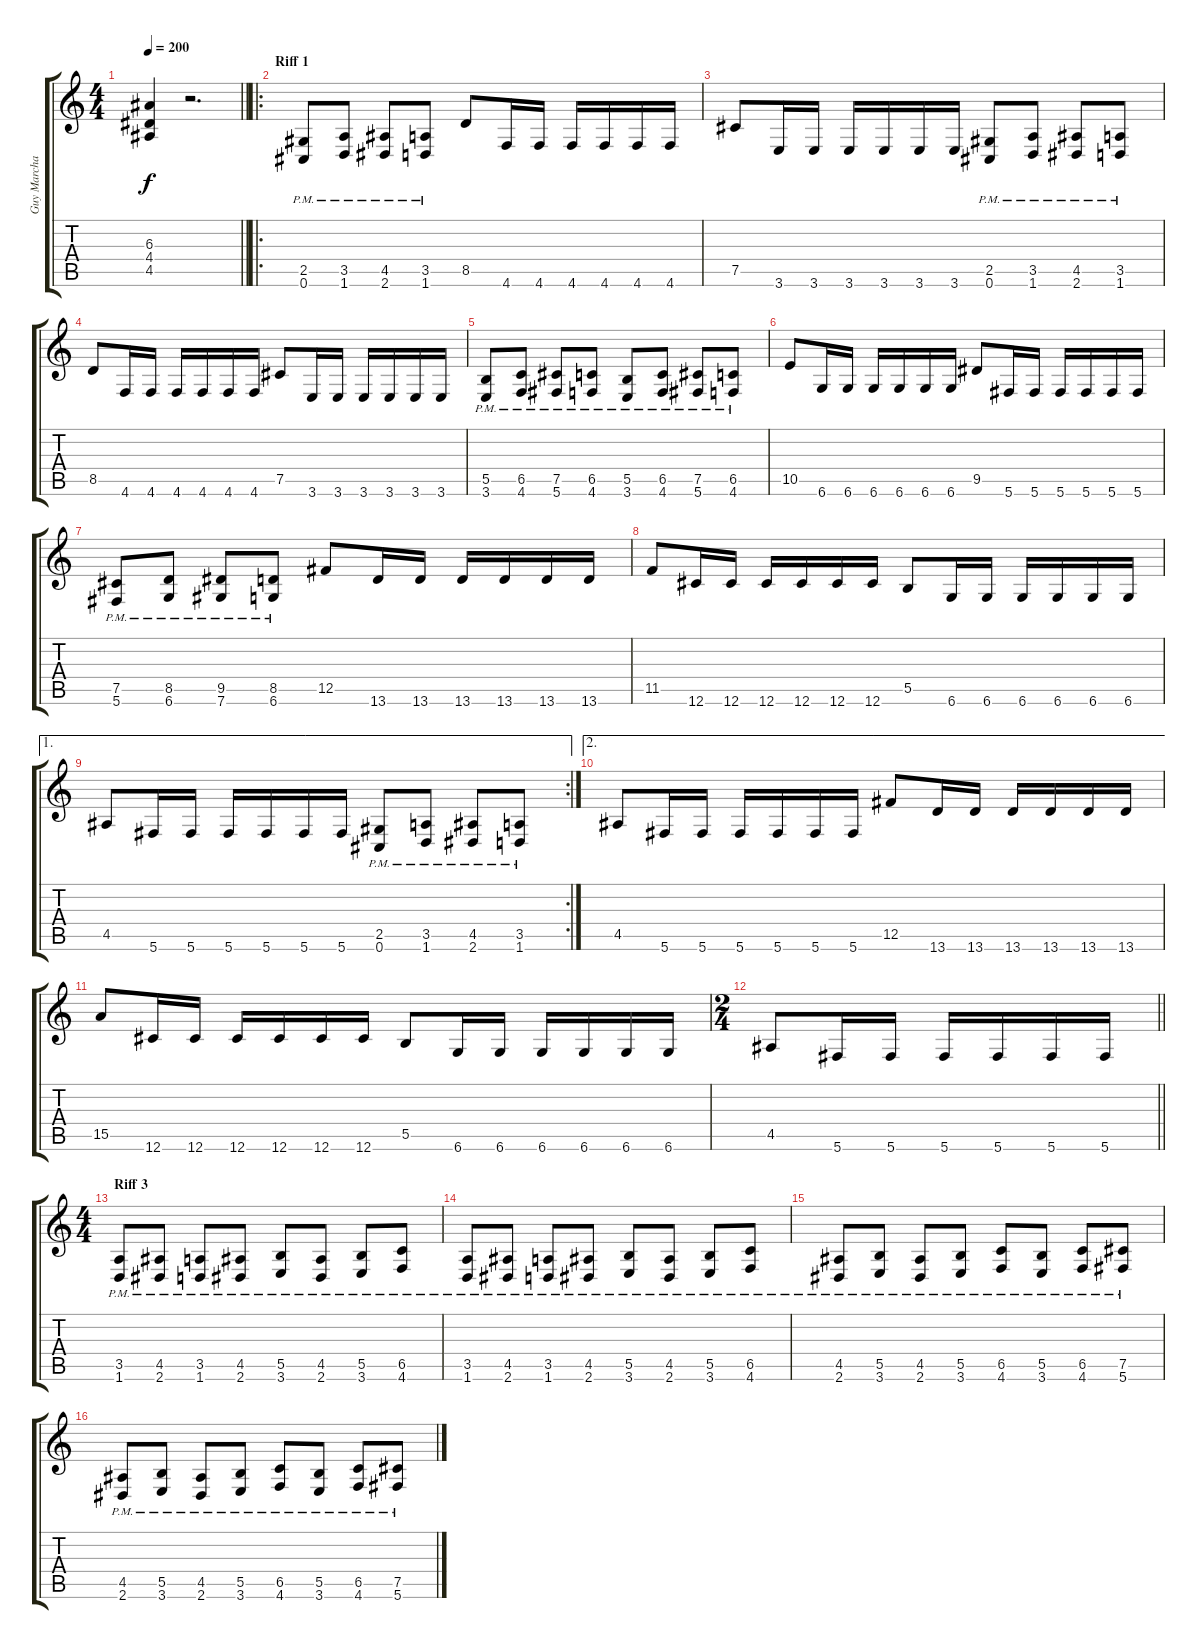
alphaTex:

\track ("Guy Marchais" "Guy Marcha") {instrument distortionguitar}
\staff {score tabs}
\tuning (Db4 Ab3 E3 B2 Gb2 Db2) {hide}
\ts (4 4)
\tempo 200
\clef g2
\barLineRight lightlight
\ks c
(6.3 4.4 4.5).4{dy f} r.2{d} |
\ro
\section ("" "Riff 1")
(2.5{pm} 0.6{pm}).8 (3.5{pm} 1.6{pm}).8 (4.5{pm} 2.6{pm}).8 (3.5{pm} 1.6{pm}).8 8.5.8 4.6.16 4.6.16 4.6.16 4.6.16 4.6.16 4.6.16 |
7.5.8 3.6.16 3.6.16 3.6.16 3.6.16 3.6.16 3.6.16 (2.5{pm} 0.6{pm}).8 (3.5{pm} 1.6{pm}).8 (4.5{pm} 2.6{pm}).8 (3.5{pm} 1.6{pm}).8 |
8.5.8 4.6.16 4.6.16 4.6.16 4.6.16 4.6.16 4.6.16 7.5.8 3.6.16 3.6.16 3.6.16 3.6.16 3.6.16 3.6.16 |
(5.5{pm} 3.6{pm}).8 (6.5{pm} 4.6{pm}).8 (7.5{pm} 5.6{pm}).8 (6.5{pm} 4.6{pm}).8 (5.5{pm} 3.6{pm}).8 (6.5{pm} 4.6{pm}).8 (7.5{pm} 5.6{pm}).8 (6.5{pm} 4.6{pm}).8 |
10.5.8 6.6.16 6.6.16 6.6.16 6.6.16 6.6.16 6.6.16 9.5.8 5.6.16 5.6.16 5.6.16 5.6.16 5.6.16 5.6.16 |
(7.5{pm} 5.6{pm}).8 (8.5{pm} 6.6{pm}).8 (9.5{pm} 7.6{pm}).8 (8.5{pm} 6.6{pm}).8 12.5.8 13.6.16 13.6.16 13.6.16 13.6.16 13.6.16 13.6.16 |
11.5.8 12.6.16 12.6.16 12.6.16 12.6.16 12.6.16 12.6.16 5.5.8 6.6.16 6.6.16 6.6.16 6.6.16 6.6.16 6.6.16 |
\ae 1
\rc 2
4.5.8 5.6.16 5.6.16 5.6.16 5.6.16 5.6.16 5.6.16 (2.5{pm} 0.6{pm}).8 (3.5{pm} 1.6{pm}).8 (4.5{pm} 2.6{pm}).8 (3.5{pm} 1.6{pm}).8 |
\ae 2
4.5.8 5.6.16 5.6.16 5.6.16 5.6.16 5.6.16 5.6.16 12.5.8 13.6.16 13.6.16 13.6.16 13.6.16 13.6.16 13.6.16 |
15.5.8 12.6.16 12.6.16 12.6.16 12.6.16 12.6.16 12.6.16 5.5.8 6.6.16 6.6.16 6.6.16 6.6.16 6.6.16 6.6.16 |
\ts (2 4)
\barLineRight lightlight
4.5.8 5.6.16 5.6.16 5.6.16 5.6.16 5.6.16 5.6.16 |
\ts (4 4)
\section ("" "Riff 3")
(3.5{pm} 1.6{pm}).8 (4.5{pm} 2.6{pm}).8 (3.5{pm} 1.6{pm}).8 (4.5{pm} 2.6{pm}).8 (5.5{pm} 3.6{pm}).8 (4.5{pm} 2.6{pm}).8 (5.5{pm} 3.6{pm}).8 (6.5{pm} 4.6{pm}).8 |
(3.5{pm} 1.6{pm}).8 (4.5{pm} 2.6{pm}).8 (3.5{pm} 1.6{pm}).8 (4.5{pm} 2.6{pm}).8 (5.5{pm} 3.6{pm}).8 (4.5{pm} 2.6{pm}).8 (5.5{pm} 3.6{pm}).8 (6.5{pm} 4.6{pm}).8 |
(4.5{pm} 2.6{pm}).8 (5.5{pm} 3.6{pm}).8 (4.5{pm} 2.6{pm}).8 (5.5{pm} 3.6{pm}).8 (6.5{pm} 4.6{pm}).8 (5.5{pm} 3.6{pm}).8 (6.5{pm} 4.6{pm}).8 (7.5{pm} 5.6{pm}).8 |
(4.5{pm} 2.6{pm}).8 (5.5{pm} 3.6{pm}).8 (4.5{pm} 2.6{pm}).8 (5.5{pm} 3.6{pm}).8 (6.5{pm} 4.6{pm}).8 (5.5{pm} 3.6{pm}).8 (6.5{pm} 4.6{pm}).8 (7.5{pm} 5.6{pm}).8
